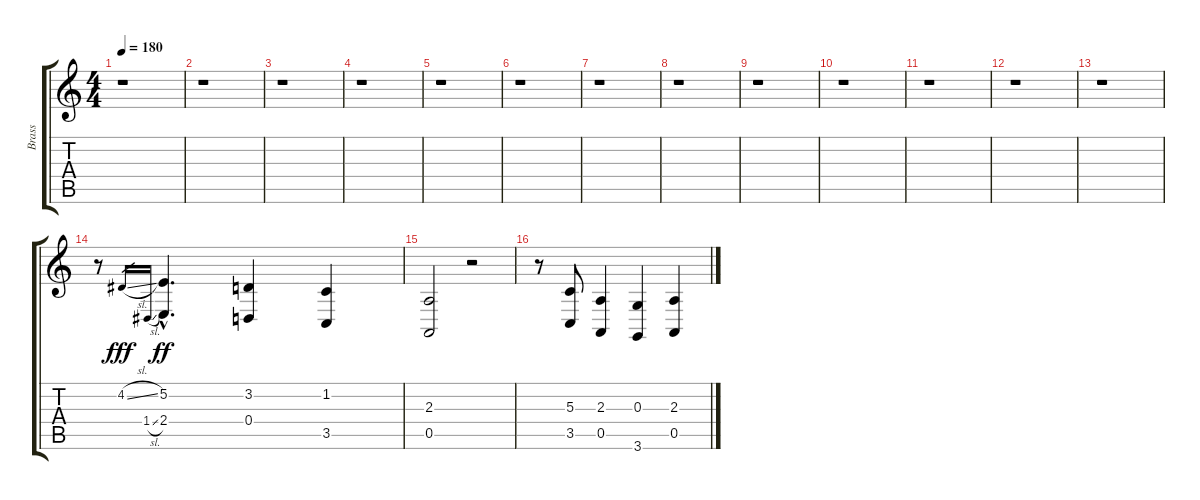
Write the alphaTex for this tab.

\track ("Brass" "Brass") {instrument brasssection}
\staff {score tabs}
\tuning (E4 B3 G3 D3 A2 E2) {hide}
\ts (4 4)
\tempo 180
\clef g2
\ks c
r.1{dy ff} |
r.1 |
r.1 |
r.1 |
r.1 |
r.1 |
r.1 |
r.1 |
r.1 |
r.1 |
r.1 |
r.1 |
r.1 |
r.8 4.2{sl}.16{gr dy fff} 1.4{sl}.16{gr} (5.2{hac} 2.4{hac}).4{d dy ff volume 16} (3.2 0.4).4 (1.2 3.5).4 |
(2.3 0.5).2 r.2 |
r.8 (5.3 3.5).8 (2.3 0.5).4 (0.3 3.6).4 (2.3 0.5).4
